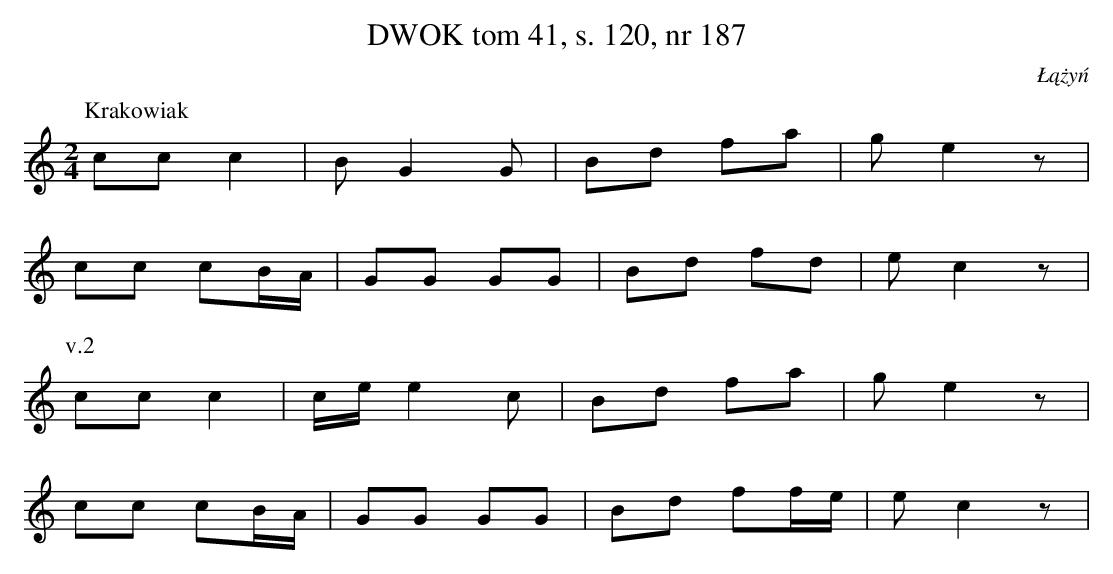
X:1
T:DWOK tom 41, s. 120, nr 187
O:Łążyń
L:1/16
M:2/4
K:C
P:Krakowiak
c2c2 c4|B2G4G2|B2d2 f2a2|g2e4z2|
c2c2 c2BA|G2G2 G2G2|B2d2 f2d2|e2c4z2|
P:v.2
c2c2 c4|cee4c2|B2d2 f2a2|g2e4z2|
c2c2 c2BA|G2G2 G2G2|B2d2 f2fe|e2c4z2|
